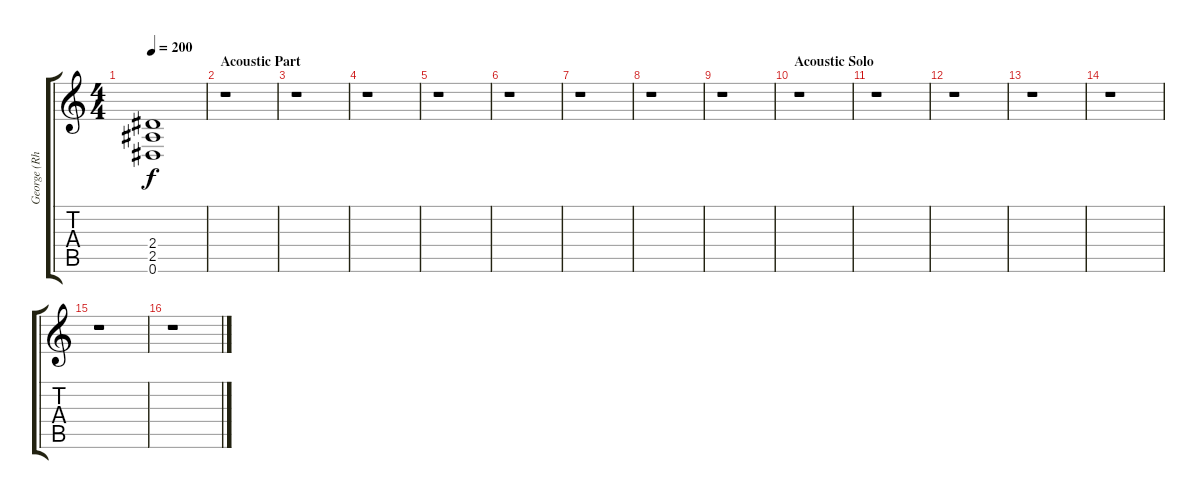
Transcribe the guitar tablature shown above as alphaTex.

\track ("George (Rhythm Guitar)" "George (Rh") {instrument distortionguitar}
\staff {score tabs}
\tuning (Eb4 Bb3 Gb3 Db3 Ab2 Eb2) {hide}
\ts (4 4)
\tempo 200
\clef g2
\ks c
(2.4{t} 2.5{t} 0.6{t}).1{dy f} |
\section ("" "Acoustic Part")
r.1 |
r.1 |
r.1 |
r.1 |
r.1 |
r.1 |
r.1 |
r.1 |
\section ("" "Acoustic Solo")
r.1 |
r.1 |
r.1 |
r.1 |
r.1 |
r.1 |
r.1
